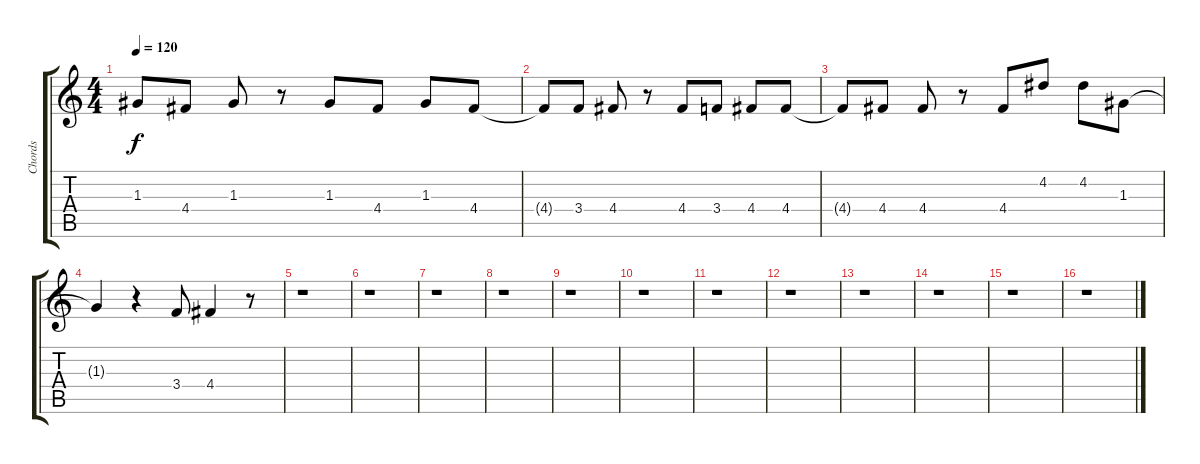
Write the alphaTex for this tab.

\track ("Chords" "Chords") {instrument overdrivenguitar}
\staff {score tabs}
\tuning (E4 B3 G3 D3 A2 E2) {hide}
\ts (4 4)
\tempo 120
\clef g2
\ks c
1.3{t}.8{dy f} 4.4.8 1.3.8 r.8 1.3.8 4.4.8 1.3.8 4.4.8 |
4.4{t}.8 3.4.8 4.4.8 r.8 4.4.8 3.4.8 4.4.8 4.4.8 |
4.4{t}.8 4.4.8 4.4.8 r.8 4.4.8 4.2.8 4.2.8 1.3.8 |
1.3{t}.4 r.4 3.4.8 4.4.4 r.8 |
r.1 |
r.1 |
r.1 |
r.1 |
r.1 |
r.1 |
r.1 |
r.1 |
r.1 |
r.1 |
r.1 |
r.1
